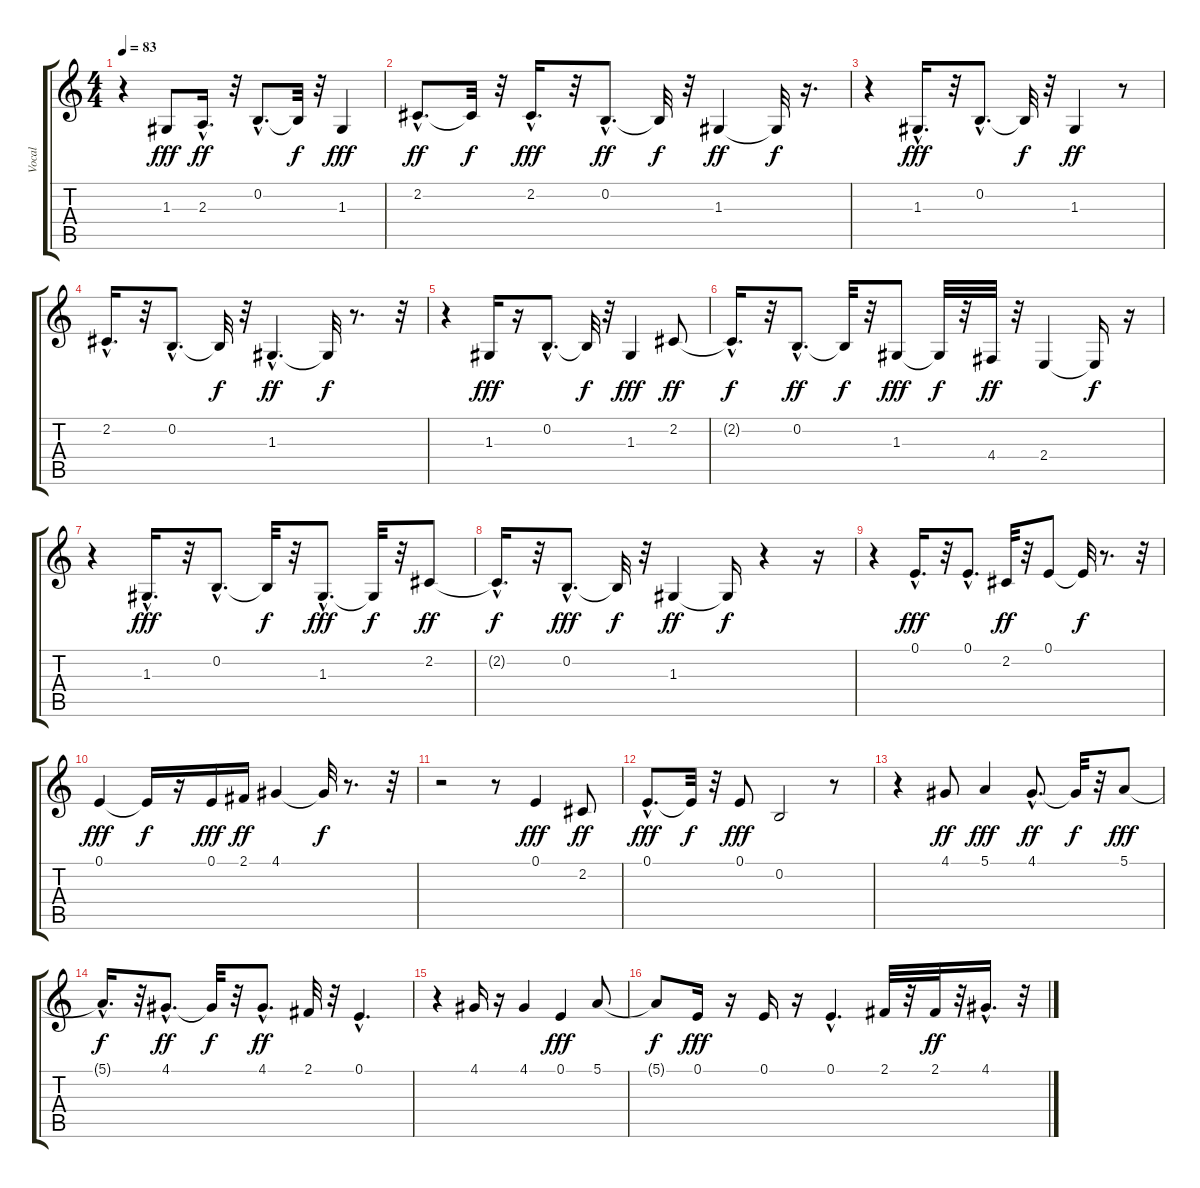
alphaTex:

\track ("Vocal" "Vocal") {instrument cello}
\staff {score tabs}
\tuning (E4 B3 G3 D3 A2 E2) {hide}
\ts (4 4)
\tempo 83
\clef g2
\ks c
r.4{dy f} 1.3.8{dy fff} 2.3{hac}.16{d dy ff} r.32 0.2{hac}.8{d} 0.2{t}.32{dy f} r.32 1.3.4{dy fff} |
2.2{hac}.8{d dy ff} 2.2{t}.32{dy f} r.32 2.2{hac}.16{d dy fff} r.32 0.2{hac}.8{d dy ff} 0.2{t}.32{dy f} r.32 1.3.4{dy ff} 1.3{t}.32{dy f} r.16{d} |
r.4 1.3{hac}.16{d dy fff} r.32 0.2{hac}.8{d} 0.2{t}.32{dy f} r.32 1.3.4{dy ff} r.8 |
2.2{hac}.16{d} r.32 0.2{hac}.8{d} 0.2{t}.32{dy f} r.32 1.3{hac}.4{d dy ff} 1.3{t}.32{dy f} r.8{d} r.32 |
r.4 1.3.16{dy fff} r.16 0.2{hac}.8{d} 0.2{t}.32{dy f} r.32 1.3.4{dy fff} 2.2.8{dy ff} |
2.2{hac t}.16{d dy f} r.32 0.2{hac}.8{d dy ff} 0.2{t}.32{dy f} r.32 1.3.8{dy fff} 1.3{t}.32{dy f} r.32 4.4.32{dy ff} r.32 2.4.4 2.4{t}.16{dy f} r.16 |
r.4 1.3{hac}.16{d dy fff} r.32 0.2{hac}.8{d} 0.2{t}.32{dy f} r.32 1.3{hac}.8{d dy fff} 1.3{t}.32{dy f} r.32 2.2.8{dy ff} |
2.2{hac t}.16{d dy f} r.32 0.2{hac}.8{d dy fff} 0.2{t}.32{dy f} r.32 1.3.4{dy ff} 1.3{t}.16{dy f} r.4 r.16 |
r.4 0.1{hac}.16{d dy fff} r.32 0.1{hac}.8{d} 2.2.32{dy ff} r.32 0.1.8 0.1{t}.32{dy f} r.8{d} r.32 |
0.1.4{dy fff} 0.1{t}.16{dy f} r.16 0.1.16{dy fff} 2.1.16{dy ff} 4.1.4 4.1{t}.32{dy f} r.8{d} r.32 |
r.2 r.8 0.1.4{dy fff} 2.2.8{dy ff} |
0.1{hac}.8{d dy fff} 0.1{t}.32{dy f} r.32 0.1.8{dy fff} 0.2.2 r.8 |
r.4 4.1.8{dy ff} 5.1.4{dy fff} 4.1{hac}.8{d dy ff} 4.1{t}.32{dy f} r.32 5.1.8{dy fff} |
5.1{hac t}.16{d dy f} r.32 4.1{hac}.8{d dy ff} 4.1{t}.32{dy f} r.32 4.1{hac}.8{d dy ff} 2.1.32 r.32 0.1{hac}.4{d} |
r.4 4.1.16 r.16 4.1.4 0.1.4{dy fff} 5.1.8 |
5.1{t}.8{dy f} 0.1.16{dy fff} r.16 0.1.16 r.16 0.1{hac}.4{d} 2.1.32 r.32 2.1.32{dy ff} r.32 4.1{hac}.16{d} r.32
